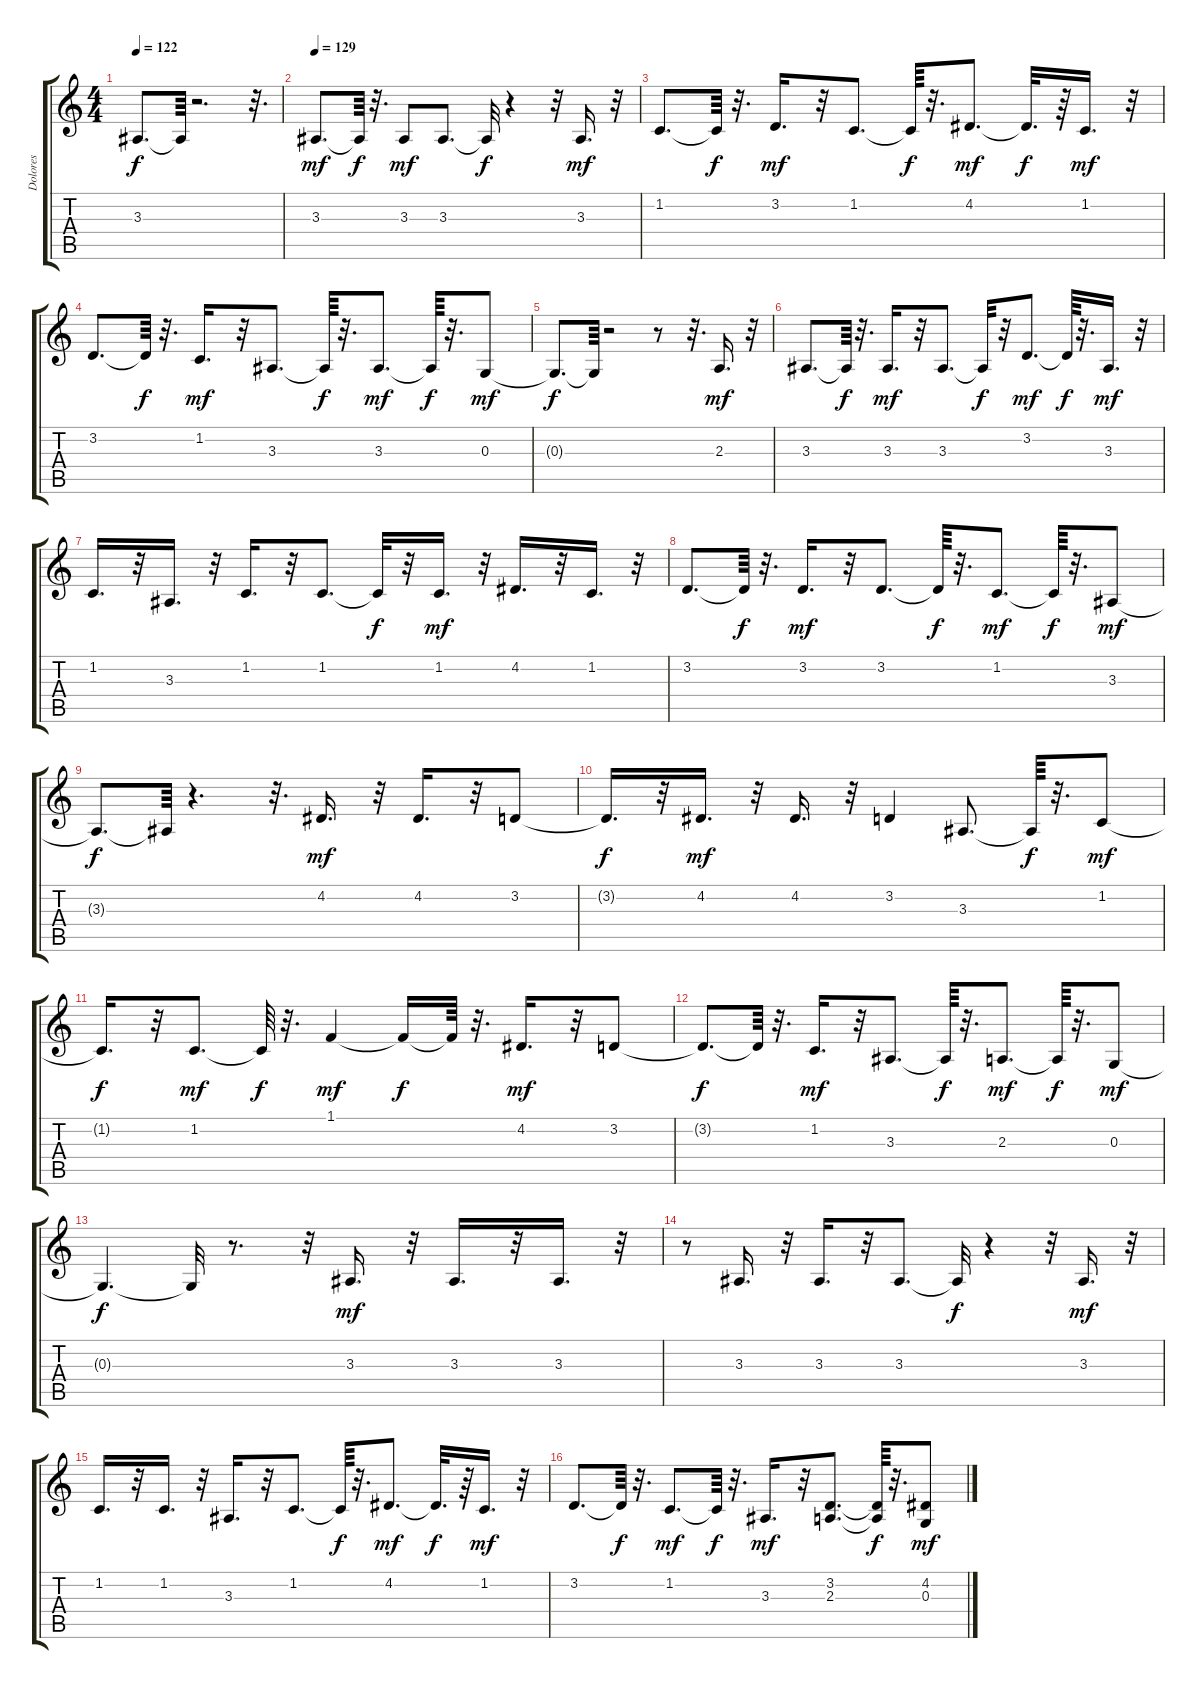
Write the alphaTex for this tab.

\track ("Dolores" "Dolores") {instrument panflute}
\staff {score tabs}
\tuning (E4 B3 G3 D3 A2 E2) {hide}
\ts (4 4)
\tempo 122
\clef g2
\ks c
3.3{t}.8{d dy f} 3.3{t}.64 r.2{d} r.32{d} |
\tempo 129
3.3.8{d dy mf} 3.3{t}.64{dy f} r.32{d} 3.3.8{dy mf} 3.3.8{d} 3.3{t}.32{dy f} r.4 r.32 3.3.16{d dy mf} r.32 |
1.2.8{d} 1.2{t}.64{dy f} r.32{d} 3.2.16{d dy mf} r.32 1.2.8{d} 1.2{t}.64{dy f} r.32{d} 4.2.8{d dy mf} 4.2{t}.32{d dy f} r.64 1.2.16{d dy mf} r.32 |
3.2.8{d} 3.2{t}.64{dy f} r.32{d} 1.2.16{d dy mf} r.32 3.3.8{d} 3.3{t}.64{dy f} r.32{d} 3.3.8{d dy mf} 3.3{t}.64{dy f} r.32{d} 0.3.8{dy mf} |
0.3{t}.8{d dy f} 0.3{t}.64 r.2 r.8 r.32{d} 2.3.16{d dy mf} r.32 |
3.3.8{d} 3.3{t}.64{dy f} r.32{d} 3.3.16{d dy mf} r.32 3.3.8{d} 3.3{t}.32{dy f} r.32 3.2.8{d dy mf} 3.2{t}.64{dy f} r.32{d} 3.3.16{d dy mf} r.32 |
1.2.16{d} r.32 3.3.16{d} r.32 1.2.16{d} r.32 1.2.8{d} 1.2{t}.32{dy f} r.32 1.2.16{d dy mf} r.32 4.2.16{d} r.32 1.2.16{d} r.32 |
3.2.8{d} 3.2{t}.64{dy f} r.32{d} 3.2.16{d dy mf} r.32 3.2.8{d} 3.2{t}.64{dy f} r.32{d} 1.2.8{d dy mf} 1.2{t}.64{dy f} r.32{d} 3.3.8{dy mf} |
3.3{t}.8{d dy f} 3.3{t}.64 r.4{d} r.32{d} 4.2.16{d dy mf} r.32 4.2.16{d} r.32 3.2.8 |
3.2{t}.16{d dy f} r.32 4.2.16{d dy mf} r.32 4.2.16{d} r.32 3.2.4 3.3.8{d} 3.3{t}.64{dy f} r.32{d} 1.2.8{dy mf} |
1.2{t}.16{d dy f} r.32 1.2.8{d dy mf} 1.2{t}.64{dy f} r.32{d} 1.1.4{dy mf} 1.1{t}.16{dy f} 1.1{t}.64 r.32{d} 4.2.16{d dy mf} r.32 3.2.8 |
3.2{t}.8{d dy f} 3.2{t}.64 r.32{d} 1.2.16{d dy mf} r.32 3.3.8{d} 3.3{t}.64{dy f} r.32{d} 2.3.8{d dy mf} 2.3{t}.64{dy f} r.32{d} 0.3.8{dy mf} |
0.3{t}.4{d dy f} 0.3{t}.32 r.8{d} r.32 3.3.16{d dy mf} r.32 3.3.16{d} r.32 3.3.16{d} r.32 |
r.8 3.3.16{d} r.32 3.3.16{d} r.32 3.3.8{d} 3.3{t}.32{dy f} r.4 r.32 3.3.16{d dy mf} r.32 |
1.2.16{d} r.32 1.2.16{d} r.32 3.3.16{d} r.32 1.2.8{d} 1.2{t}.64{dy f} r.32{d} 4.2.8{d dy mf} 4.2{t}.32{d dy f} r.64 1.2.16{d dy mf} r.32 |
3.2.8{d} 3.2{t}.64{dy f} r.32{d} 1.2.8{d dy mf} 1.2{t}.64{dy f} r.32{d} 3.3.16{d dy mf} r.32 (3.2 2.3).8{d} (3.2{t} 2.3{t}).64{dy f} r.32{d} (4.2 0.3).8{dy mf}
